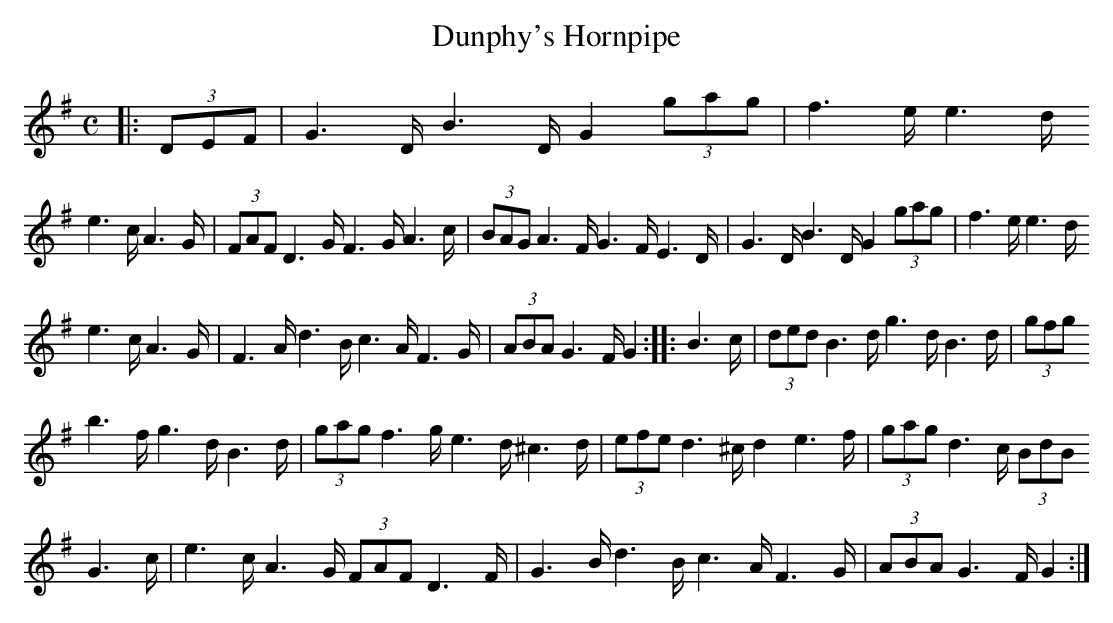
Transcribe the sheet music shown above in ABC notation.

X:1
T:Dunphy's Hornpipe
M:C
K:G
|:(3DEF|G3D/B3D/ G2 (3gag|f3e/e3d/
e3c/A3G/|(3FAF D3G/ F3G/A3c/| (3BAG A3F/ G3F/E3D/|G3D/B3D/ G2 (3gag|f3e/e3d/
e3c/A3G/| F3A/d3B/ c3A/F3G/|(3ABA G3F/ G2:| |:B3c/|(3ded B3d/ g3d/B3d/| (3gfg
b3f/ g3d/B3d/|(3gag f3g/ e3d/^c3d/|(3efe d3^c/ d2 e3f/| (3gag d3c/ (3BdB
G3c/|e3c/A3G/ (3FAF D3F/|G3B/d3B/ c3A/F3G/|(3ABA G3F/ G2:|
